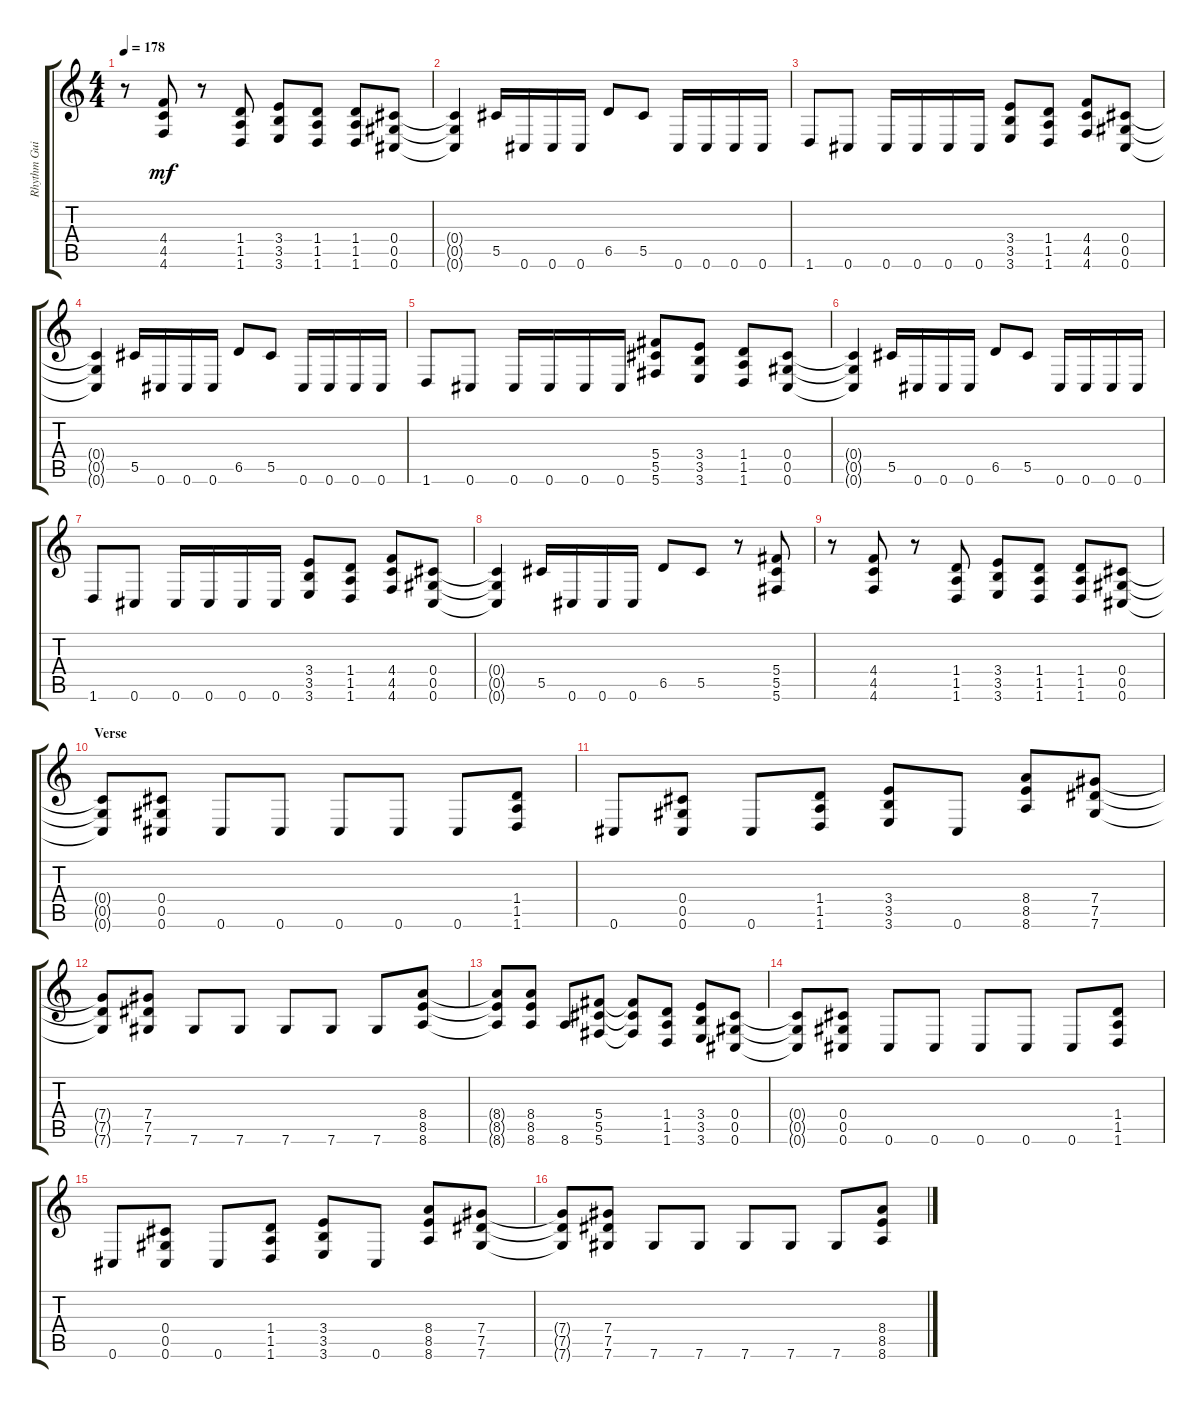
\track ("Rhythm Guitar" "Rhythm Gui") {instrument distortionguitar}
\staff {score tabs}
\tuning (Eb4 Bb3 Gb3 Db3 Ab2 Db2) {hide}
\ts (4 4)
\tempo 178
\clef g2
\ks c
r.8{dy mf} (4.4 4.5 4.6).8 r.8 (1.4 1.5 1.6).8 (3.4 3.5 3.6).8 (1.4 1.5 1.6).8 (1.4 1.5 1.6).8 (0.4 0.5 0.6).8 |
(0.4{t} 0.5{t} 0.6{t}).4 5.5.16 0.6.16 0.6.16 0.6.16 6.5.8 5.5.8 0.6.16 0.6.16 0.6.16 0.6.16 |
1.6.8 0.6.8 0.6.16 0.6.16 0.6.16 0.6.16 (3.4 3.5 3.6).8 (1.4 1.5 1.6).8 (4.4 4.5 4.6).8 (0.4 0.5 0.6).8 |
(0.4{t} 0.5{t} 0.6{t}).4 5.5.16 0.6.16 0.6.16 0.6.16 6.5.8 5.5.8 0.6.16 0.6.16 0.6.16 0.6.16 |
1.6.8 0.6.8 0.6.16 0.6.16 0.6.16 0.6.16 (5.4 5.5 5.6).8 (3.4 3.5 3.6).8 (1.4 1.5 1.6).8 (0.4 0.5 0.6).8 |
(0.4{t} 0.5{t} 0.6{t}).4 5.5.16 0.6.16 0.6.16 0.6.16 6.5.8 5.5.8 0.6.16 0.6.16 0.6.16 0.6.16 |
1.6.8 0.6.8 0.6.16 0.6.16 0.6.16 0.6.16 (3.4 3.5 3.6).8 (1.4 1.5 1.6).8 (4.4 4.5 4.6).8 (0.4 0.5 0.6).8 |
(0.4{t} 0.5{t} 0.6{t}).4 5.5.16 0.6.16 0.6.16 0.6.16 6.5.8 5.5.8 r.8 (5.4 5.5 5.6).8 |
r.8 (4.4 4.5 4.6).8 r.8 (1.4 1.5 1.6).8 (3.4 3.5 3.6).8 (1.4 1.5 1.6).8 (1.4 1.5 1.6).8 (0.4 0.5 0.6).8 |
\section ("" "Verse")
(0.4{t} 0.5{t} 0.6{t}).8 (0.4 0.5 0.6).8 0.6.8 0.6.8 0.6.8 0.6.8 0.6.8 (1.4 1.5 1.6).8 |
0.6.8 (0.4 0.5 0.6).8 0.6.8 (1.4 1.5 1.6).8 (3.4 3.5 3.6).8 0.6.8 (8.4 8.5 8.6).8 (7.4 7.5 7.6).8 |
(7.4{t} 7.5{t} 7.6{t}).8 (7.4 7.5 7.6).8 7.6.8 7.6.8 7.6.8 7.6.8 7.6.8 (8.4 8.5 8.6).8 |
(8.4{t} 8.5{t} 8.6{t}).8 (8.4 8.5 8.6).8 8.6.8 (5.4 5.5 5.6).8 (5.4{t} 5.5{t} 5.6{t}).8 (1.4 1.5 1.6).8 (3.4 3.5 3.6).8 (0.4 0.5 0.6).8 |
(0.4{t} 0.5{t} 0.6{t}).8 (0.4 0.5 0.6).8 0.6.8 0.6.8 0.6.8 0.6.8 0.6.8 (1.4 1.5 1.6).8 |
0.6.8 (0.4 0.5 0.6).8 0.6.8 (1.4 1.5 1.6).8 (3.4 3.5 3.6).8 0.6.8 (8.4 8.5 8.6).8 (7.4 7.5 7.6).8 |
(7.4{t} 7.5{t} 7.6{t}).8 (7.4 7.5 7.6).8 7.6.8 7.6.8 7.6.8 7.6.8 7.6.8 (8.4 8.5 8.6).8
